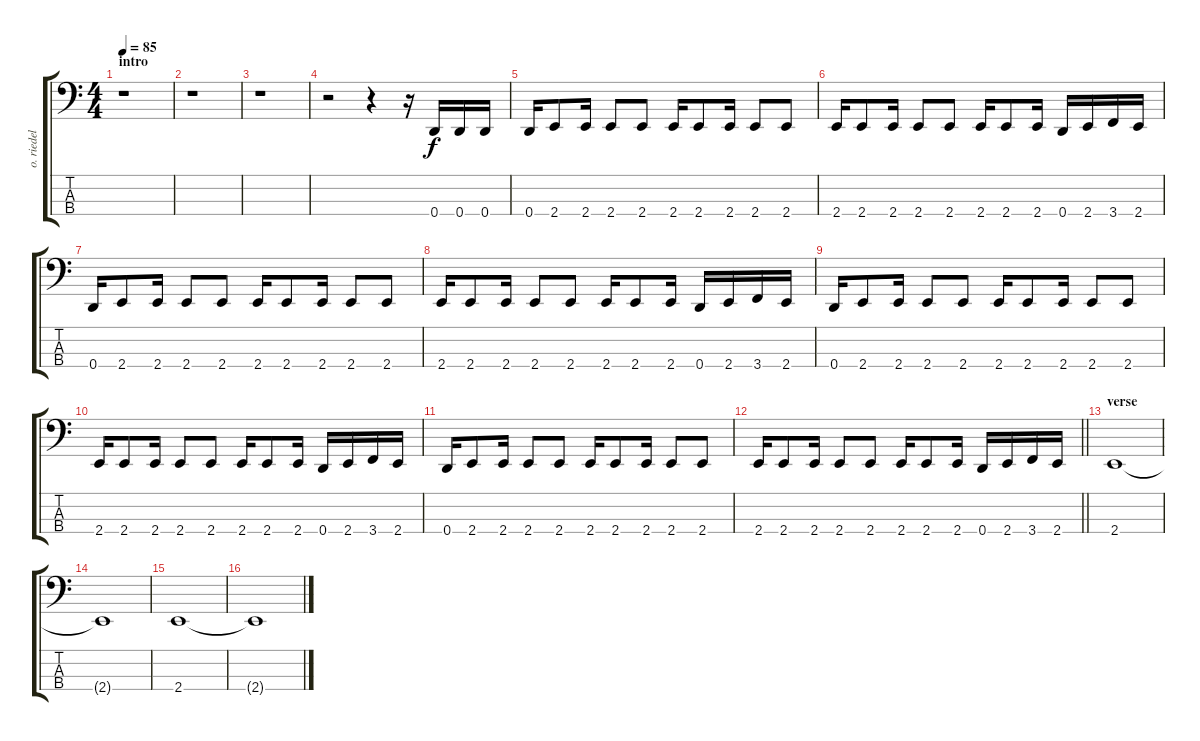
\track ("o. riedel - bass" "o. riedel ") {instrument electricbassfinger}
\staff {score tabs}
\tuning (G2 D2 A1 D1) {hide}
\ts (4 4)
\section ("" "intro")
\tempo 85
\clef f4
\ks c
r.1{dy f instrument electricbassfinger} |
r.1 |
r.1 |
r.2 r.4 r.16 0.4.16 0.4.16 0.4.16 |
0.4.16 2.4.8 2.4.16 2.4.8 2.4.8 2.4.16 2.4.8 2.4.16 2.4.8 2.4.8 |
2.4.16 2.4.8 2.4.16 2.4.8 2.4.8 2.4.16 2.4.8 2.4.16 0.4.16 2.4.16 3.4.16 2.4.16 |
0.4.16 2.4.8 2.4.16 2.4.8 2.4.8 2.4.16 2.4.8 2.4.16 2.4.8 2.4.8 |
2.4.16 2.4.8 2.4.16 2.4.8 2.4.8 2.4.16 2.4.8 2.4.16 0.4.16 2.4.16 3.4.16 2.4.16 |
0.4.16 2.4.8 2.4.16 2.4.8 2.4.8 2.4.16 2.4.8 2.4.16 2.4.8 2.4.8 |
2.4.16 2.4.8 2.4.16 2.4.8 2.4.8 2.4.16 2.4.8 2.4.16 0.4.16 2.4.16 3.4.16 2.4.16 |
0.4.16 2.4.8 2.4.16 2.4.8 2.4.8 2.4.16 2.4.8 2.4.16 2.4.8 2.4.8 |
\barLineRight lightlight
2.4.16 2.4.8 2.4.16 2.4.8 2.4.8 2.4.16 2.4.8 2.4.16 0.4.16 2.4.16 3.4.16 2.4.16 |
\section ("" "verse")
2.4.1 |
2.4{t}.1 |
2.4.1 |
2.4{t}.1
